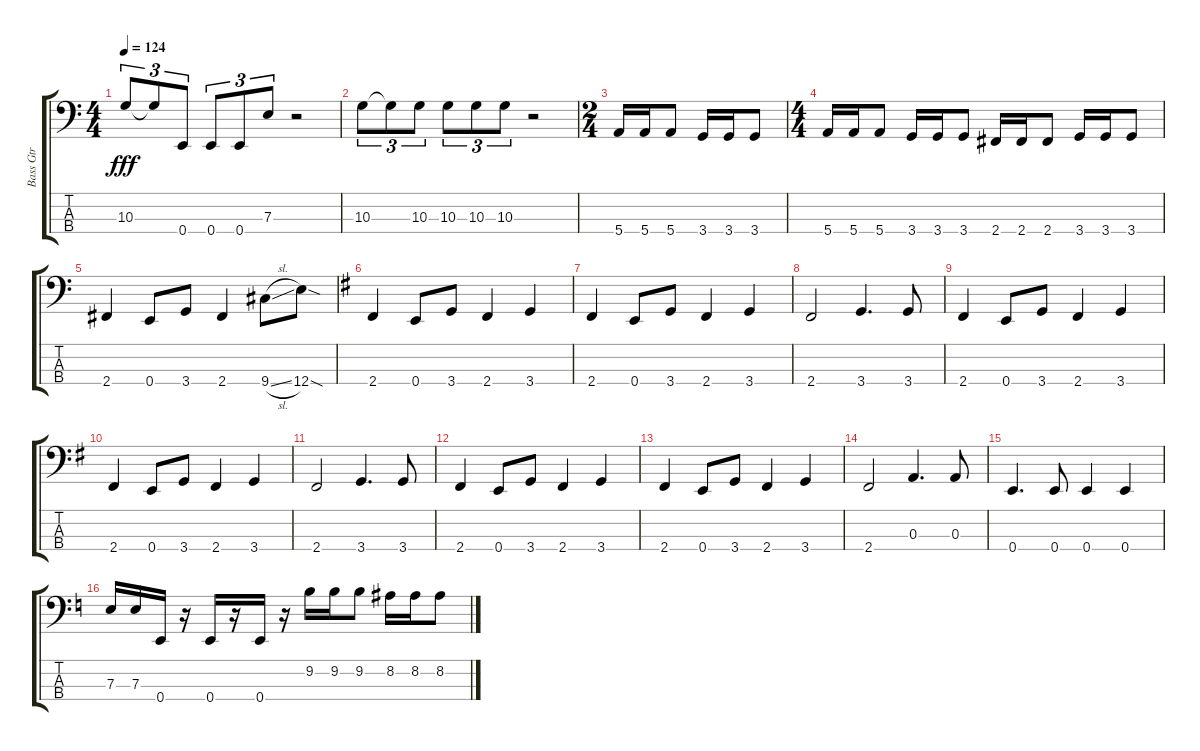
\track ("Bass Gtr" "Bass Gtr") {instrument electricbasspick}
\staff {score tabs}
\tuning (G2 D2 A1 E1) {hide}
\ts (4 4)
\tempo 124
\clef f4
\ks c
10.3.8{tu (3 2) dy fff} 10.3{t}.8{tu (3 2)} 0.4.8{tu (3 2)} 0.4.8{tu (3 2)} 0.4.8{tu (3 2)} 7.3.8{tu (3 2)} r.2 |
10.3.8{tu (3 2)} 10.3{t}.8{tu (3 2)} 10.3.8{tu (3 2)} 10.3.8{tu (3 2)} 10.3.8{tu (3 2)} 10.3.8{tu (3 2)} r.2 |
\ts (2 4)
5.4.16 5.4.16 5.4.8 3.4.16 3.4.16 3.4.8 |
\ts (4 4)
5.4.16 5.4.16 5.4.8 3.4.16 3.4.16 3.4.8 2.4.16 2.4.16 2.4.8 3.4.16 3.4.16 3.4.8 |
2.4.4 0.4.8 3.4.8 2.4.4 9.4{sl}.8 12.4{sod}.8 |
\ks g
2.4.4 0.4.8 3.4.8 2.4.4 3.4.4 |
2.4.4 0.4.8 3.4.8 2.4.4 3.4.4 |
2.4.2 3.4.4{d} 3.4.8 |
2.4.4 0.4.8 3.4.8 2.4.4 3.4.4 |
2.4.4 0.4.8 3.4.8 2.4.4 3.4.4 |
2.4.2 3.4.4{d} 3.4.8 |
2.4.4 0.4.8 3.4.8 2.4.4 3.4.4 |
2.4.4 0.4.8 3.4.8 2.4.4 3.4.4 |
2.4.2 0.3.4{d} 0.3.8 |
0.4.4{d} 0.4.8 0.4.4 0.4.4 |
\ks c
7.3.16 7.3.16 0.4.16 r.16 0.4.16 r.16 0.4.16 r.16 9.2.16 9.2.16 9.2.8 8.2.16 8.2.16 8.2.8
